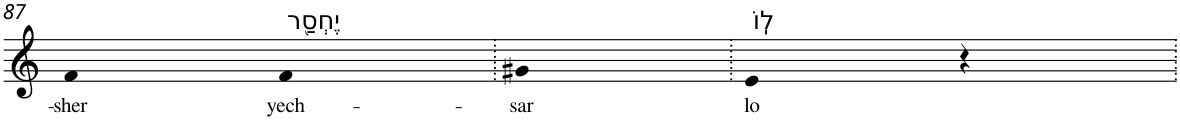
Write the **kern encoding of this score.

**kern	**text
*part1	*part1
*staff1	*staff1
*I"Piano	*
*I'Pno	*
!!LO:PB:g=z
*clefG2	*
*k[]	*
=87	=87
!	!LO:LY:b
4f	-sher
!LO:TX:a:t=יֶחְסַ֖ר	!
!	!LO:LY:b
4f	yech-
=88.	=88.
!	!LO:LY:b
4g#X	-sar
=89.	=89.
!LO:TX:a:t=לֽוֹ	!
!	!LO:LY:b
4e	lo
4r	.
=.	=.
*-	*-
